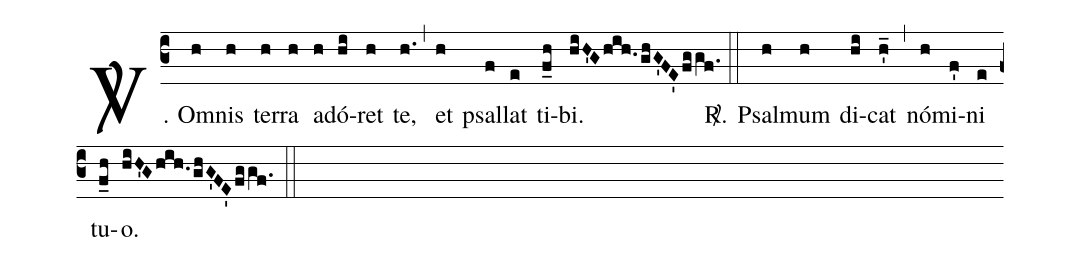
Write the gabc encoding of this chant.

%%
(c3)
<sp>V/</sp>. {Om}(h)nis(h) ter(h)ra(h) a(h)dó(hi)ret(h) te,(h.) (,)
et(h) psal(f)lat(e) ti(f_0h)bi.(hiH'Ghih.ghG'FE'fggf.) <sp>R/</sp>.(::)

Psal(h)mum(h) di(hi)cat(h'_) (,)
nó(h)mi(f')ni(e) tu(f_0h)o.(hiH'Ghih.ghG'FE'fggf.) (::)
